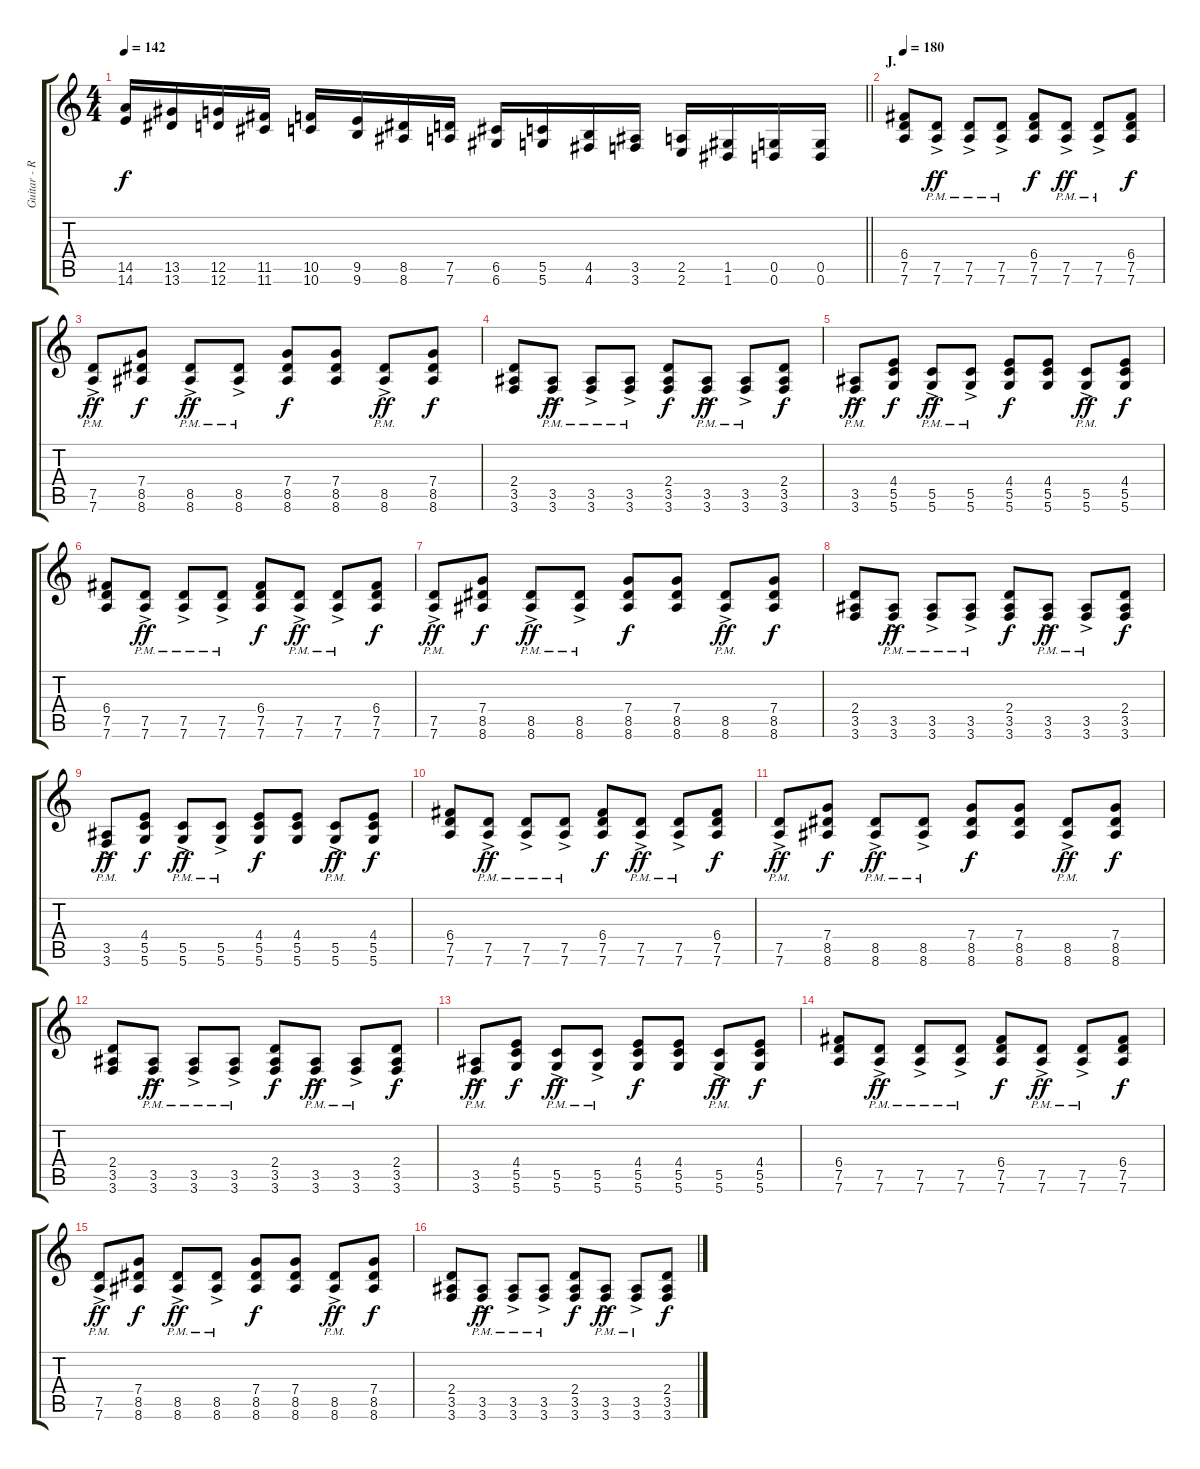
\track ("Guitar - Ryan Primrack" "Guitar - R") {instrument distortionguitar}
\staff {score tabs}
\tuning (D4 A3 F3 C3 G2 D2) {hide}
\ts (4 4)
\tempo 142
\clef g2
\barLineRight lightlight
\ks c
(14.5 14.6).16{dy f} (13.5 13.6).16 (12.5 12.6).16 (11.5 11.6).16 (10.5 10.6).16 (9.5 9.6).16 (8.5 8.6).16 (7.5 7.6).16 (6.5 6.6).16 (5.5 5.6).16 (4.5 4.6).16 (3.5 3.6).16 (2.5 2.6).16 (1.5 1.6).16 (0.5 0.6).16 (0.5 0.6).16 |
\section ("" "J.")
\tempo 180
(6.4 7.5 7.6).8{volume 13 balance 15 instrument distortionguitar} (7.5{ac pm} 7.6{ac pm}).8{dy ff} (7.5{ac pm} 7.6{ac pm}).8 (7.5{ac pm} 7.6{ac pm}).8 (6.4 7.5 7.6).8{dy f} (7.5{ac pm} 7.6{ac pm}).8{dy ff} (7.5{ac pm} 7.6{ac pm}).8 (6.4 7.5 7.6).8{dy f} |
(7.5{ac pm} 7.6{ac pm}).8{dy ff} (7.4 8.5 8.6).8{dy f} (8.5{ac pm} 8.6{ac pm}).8{dy ff} (8.5{ac pm} 8.6{ac pm}).8 (7.4 8.5 8.6).8{dy f} (7.4 8.5 8.6).8 (8.5{ac pm} 8.6{ac pm}).8{dy ff} (7.4 8.5 8.6).8{dy f} |
(2.4 3.5 3.6).8 (3.5{ac pm} 3.6{ac pm}).8{dy ff} (3.5{ac pm} 3.6{ac pm}).8 (3.5{ac pm} 3.6{ac pm}).8 (2.4 3.5 3.6).8{dy f} (3.5{ac pm} 3.6{ac pm}).8{dy ff} (3.5{ac pm} 3.6{ac pm}).8 (2.4 3.5 3.6).8{dy f} |
(3.5{ac pm} 3.6{ac pm}).8{dy ff} (4.4 5.5 5.6).8{dy f} (5.5{ac pm} 5.6{ac pm}).8{dy ff} (5.5{ac pm} 5.6{ac pm}).8 (4.4 5.5 5.6).8{dy f} (4.4 5.5 5.6).8 (5.5{ac pm} 5.6{ac pm}).8{dy ff} (4.4 5.5 5.6).8{dy f} |
(6.4 7.5 7.6).8 (7.5{ac pm} 7.6{ac pm}).8{dy ff} (7.5{ac pm} 7.6{ac pm}).8 (7.5{ac pm} 7.6{ac pm}).8 (6.4 7.5 7.6).8{dy f} (7.5{ac pm} 7.6{ac pm}).8{dy ff} (7.5{ac pm} 7.6{ac pm}).8 (6.4 7.5 7.6).8{dy f} |
(7.5{ac pm} 7.6{ac pm}).8{dy ff} (7.4 8.5 8.6).8{dy f} (8.5{ac pm} 8.6{ac pm}).8{dy ff} (8.5{ac pm} 8.6{ac pm}).8 (7.4 8.5 8.6).8{dy f} (7.4 8.5 8.6).8 (8.5{ac pm} 8.6{ac pm}).8{dy ff} (7.4 8.5 8.6).8{dy f} |
(2.4 3.5 3.6).8 (3.5{ac pm} 3.6{ac pm}).8{dy ff} (3.5{ac pm} 3.6{ac pm}).8 (3.5{ac pm} 3.6{ac pm}).8 (2.4 3.5 3.6).8{dy f} (3.5{ac pm} 3.6{ac pm}).8{dy ff} (3.5{ac pm} 3.6{ac pm}).8 (2.4 3.5 3.6).8{dy f} |
(3.5{ac pm} 3.6{ac pm}).8{dy ff} (4.4 5.5 5.6).8{dy f} (5.5{ac pm} 5.6{ac pm}).8{dy ff} (5.5{ac pm} 5.6{ac pm}).8 (4.4 5.5 5.6).8{dy f} (4.4 5.5 5.6).8 (5.5{ac pm} 5.6{ac pm}).8{dy ff} (4.4 5.5 5.6).8{dy f} |
(6.4 7.5 7.6).8 (7.5{ac pm} 7.6{ac pm}).8{dy ff} (7.5{ac pm} 7.6{ac pm}).8 (7.5{ac pm} 7.6{ac pm}).8 (6.4 7.5 7.6).8{dy f} (7.5{ac pm} 7.6{ac pm}).8{dy ff} (7.5{ac pm} 7.6{ac pm}).8 (6.4 7.5 7.6).8{dy f} |
(7.5{ac pm} 7.6{ac pm}).8{dy ff} (7.4 8.5 8.6).8{dy f} (8.5{ac pm} 8.6{ac pm}).8{dy ff} (8.5{ac pm} 8.6{ac pm}).8 (7.4 8.5 8.6).8{dy f} (7.4 8.5 8.6).8 (8.5{ac pm} 8.6{ac pm}).8{dy ff} (7.4 8.5 8.6).8{dy f} |
(2.4 3.5 3.6).8 (3.5{ac pm} 3.6{ac pm}).8{dy ff} (3.5{ac pm} 3.6{ac pm}).8 (3.5{ac pm} 3.6{ac pm}).8 (2.4 3.5 3.6).8{dy f} (3.5{ac pm} 3.6{ac pm}).8{dy ff} (3.5{ac pm} 3.6{ac pm}).8 (2.4 3.5 3.6).8{dy f} |
(3.5{ac pm} 3.6{ac pm}).8{dy ff} (4.4 5.5 5.6).8{dy f} (5.5{ac pm} 5.6{ac pm}).8{dy ff} (5.5{ac pm} 5.6{ac pm}).8 (4.4 5.5 5.6).8{dy f} (4.4 5.5 5.6).8 (5.5{ac pm} 5.6{ac pm}).8{dy ff} (4.4 5.5 5.6).8{dy f} |
(6.4 7.5 7.6).8 (7.5{ac pm} 7.6{ac pm}).8{dy ff} (7.5{ac pm} 7.6{ac pm}).8 (7.5{ac pm} 7.6{ac pm}).8 (6.4 7.5 7.6).8{dy f} (7.5{ac pm} 7.6{ac pm}).8{dy ff} (7.5{ac pm} 7.6{ac pm}).8 (6.4 7.5 7.6).8{dy f} |
(7.5{ac pm} 7.6{ac pm}).8{dy ff} (7.4 8.5 8.6).8{dy f} (8.5{ac pm} 8.6{ac pm}).8{dy ff} (8.5{ac pm} 8.6{ac pm}).8 (7.4 8.5 8.6).8{dy f} (7.4 8.5 8.6).8 (8.5{ac pm} 8.6{ac pm}).8{dy ff} (7.4 8.5 8.6).8{dy f} |
(2.4 3.5 3.6).8 (3.5{ac pm} 3.6{ac pm}).8{dy ff} (3.5{ac pm} 3.6{ac pm}).8 (3.5{ac pm} 3.6{ac pm}).8 (2.4 3.5 3.6).8{dy f} (3.5{ac pm} 3.6{ac pm}).8{dy ff} (3.5{ac pm} 3.6{ac pm}).8 (2.4 3.5 3.6).8{dy f}
